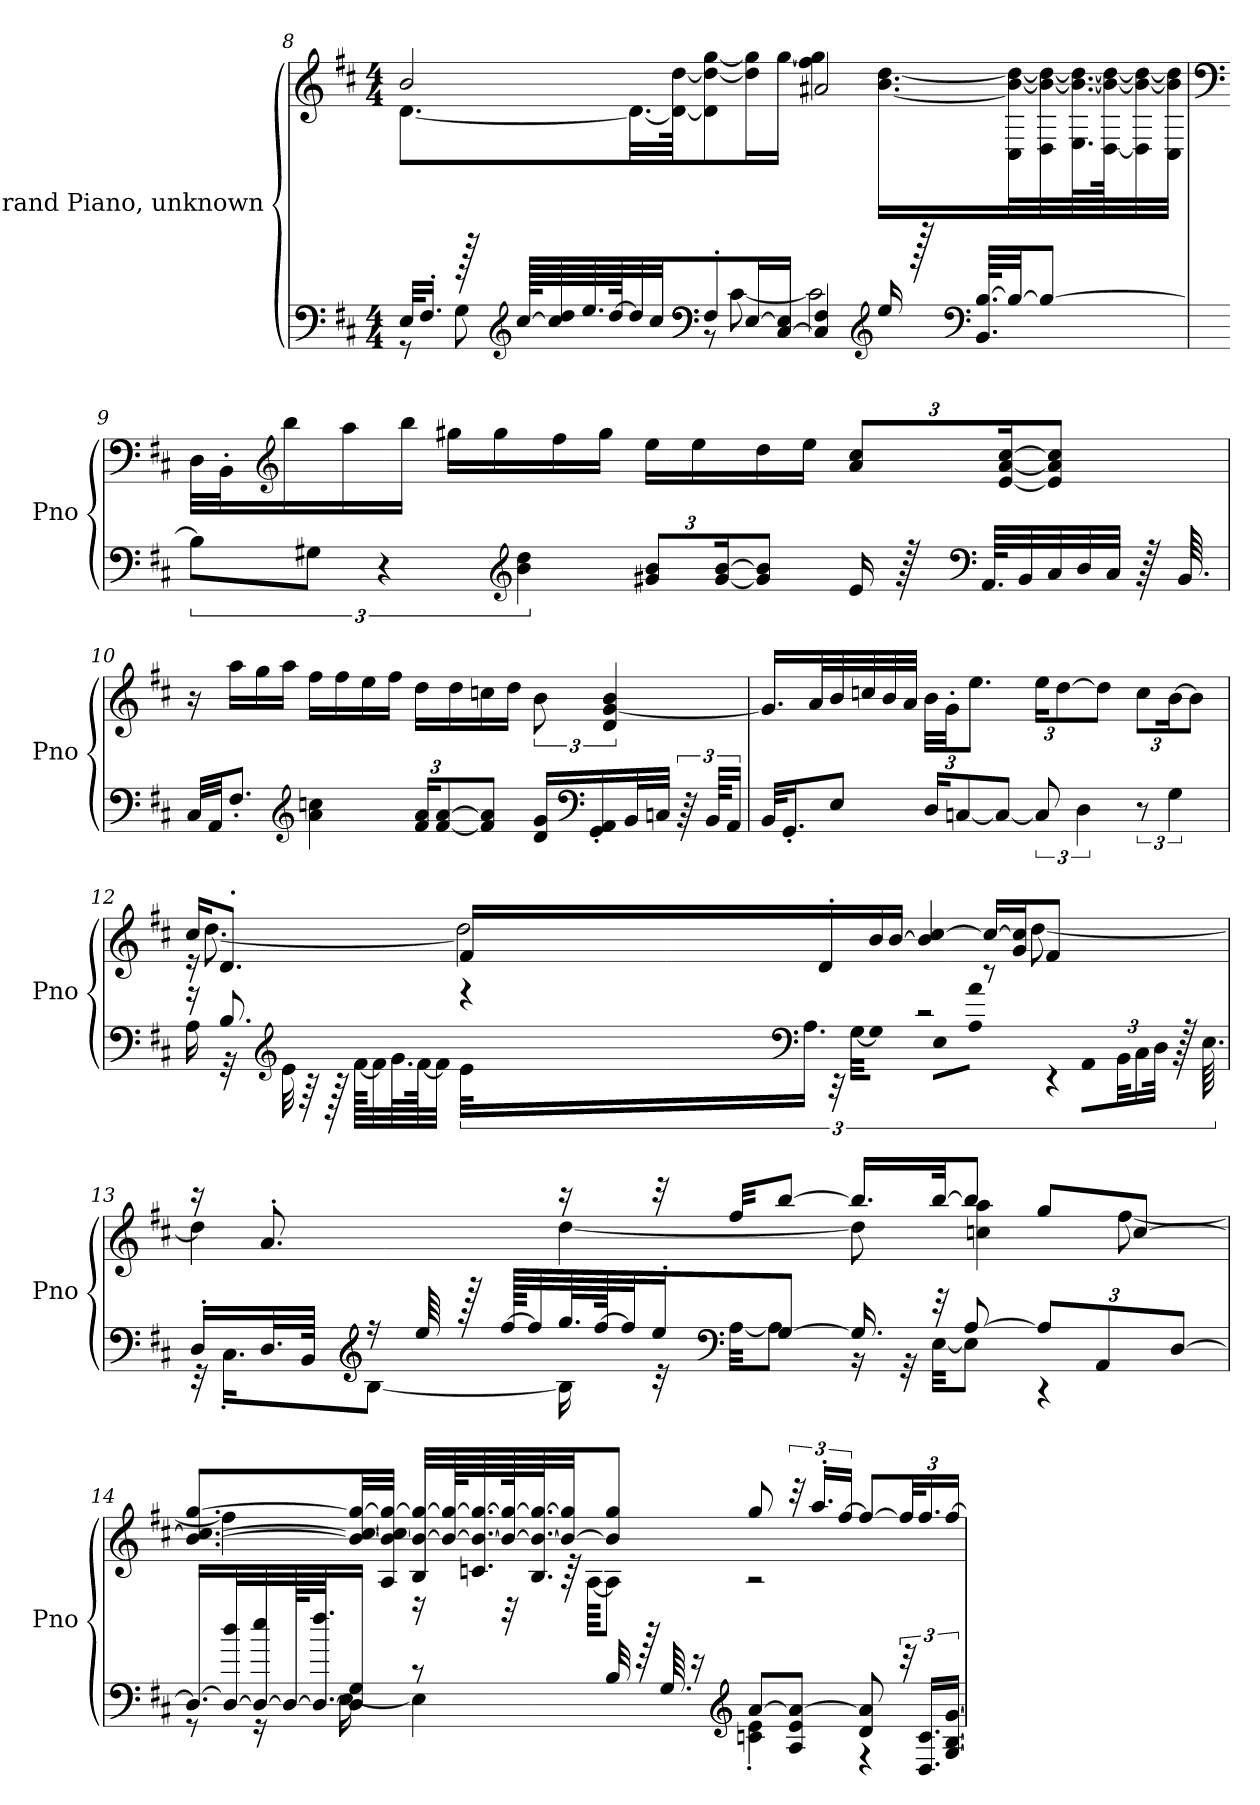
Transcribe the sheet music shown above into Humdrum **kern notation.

**kern	**kern
*part1	*part1
*staff2	*staff1
*I"Grand Piano, unknown	*
*I'Pno	*
!!LO:LB:g=z
*clefF4	*clefG2
*k[f#c#]	*k[f#c#]
*M4/4	*M4/4
=8	=8
*^	*^
32E/KLL	8r	2b/	[8.d\L
16.F#'/JJ	.	.	.
128r	8G\	.	.
*clefG2	*	*	*
[128cc#/KLLLL	.	.	.
64cc#/] 64dd/	.	.	.
64.ee/	.	.	.
[128dd/JK	.	.	.
32dd/]	.	.	32.d\LL_
32cc#/JJ	.	.	.
.	.	.	64d\_ [64dd\JJK
*clefF4	*	*	*
8F#'/	8r	.	8d\] 8dd\_ [8gg\
[16E/L	[8c#\	.	16dd\] 16gg\]L
[16C#/ 16E/]JJ	.	.	[16gg\JJ
4C#/] 4F#/	2c#\]	2a#X/	4ff#\ 4gg\]
*clefG2	*	*	*
16ee/	.	.	[16.b\ [16.dd\LL
128r	.	.	.
*clefF4	*	*	*
64.BB/ [64.B/KLLL	.	.	.
32B/JJ_	.	.	32C#\ 32b\_ 32dd\_L
8B/J_	.	.	32D\ 32b\_ 32dd\_
.	.	.	64.E\ 64.b\_ 64.dd\_L
.	.	.	[128D\ 128b\_ 128dd\_JK
.	.	.	32D\] 32b\_ 32dd\_
.	.	.	32C#\ 32b\] 32dd\]JJJ
*v	*v	*	*
*	*v	*v
!!LO:LB:g=z
=9	=9
*	*clefF4
12B\L]	32D\LLL
.	32BB'\J
*	*clefG2
.	16bb\
12G#X\J	.
.	16aa\
6r	.
.	16bb\JJ
.	16gg#X\LL
.	16gg#\
*clefG2	*
6b\ 6dd\	.
.	16ff#\
.	16gg#\JJ
*Xbrackettup	*
12g#X/ 12b/L	16ee\LL
.	16ee\
[24g#/ [24b/K	.
8g#/] 8b/]J	16dd\
.	16ee\JJ
*	*Xbrackettup
16e/	12a/ 12cc#/L
128r	.
*clefF4	*
64.AA/KLLL	.
.	[24e/ [24a/ [24cc#/K
32BB/	.
32C#/	8e/] 8a/] 8cc#/]J
32D/	.
32C#/JJJ	.
128r	.
64.BB/	.
!!LO:LB:g=z
=10	=10
32C#/LLL	16r
32AA/JJ	.
8.F#'/J	16aa\LL
.	16gg\
.	16aa\JJ
*clefG2	*
4a\ 4ccn\	16ff#\LL
.	16ff#\
.	16ee\
.	16ff#\JJ
24f#/ 24a/KL	16dd\LL
[12f#/ [12a/	.
.	16dd\
8f#/] 8a/]J	16ccn\
.	16dd\JJ
*	*brackettup
16d/ 16g/LL	12b\
*clefF4	*
16GG/' 16AA/'	.
.	6d/ [6g/ 6b/
32BB/L	.
32Cn/JJJ	.
*brackettup	*
96r	.
96BB/KKLL	.
24AA/JJ	.
=11	=11
32BB/KLL	16.g/LL]
16.GG'/J	.
.	32a/L
8E/J	32b/
.	32ccn/
.	32b/
.	32a/JJJ
*Xbrackettup	*
24D/KL	32b\LLL
.	32g'\JJ
[12Cn/	.
.	8.ee\J
8C/J_	.
*brackettup	*Xbrackettup
12C/]	24ee\KL
.	[12dd\
6D\	.
.	8dd\J]
12r	12cc\L
6G\	[24b\K
.	8b\J]
!!LO:LB:g=z
=12	=12
*^	*^
16r	16A\	16cc#/KL	16r
8.B/	32r	8.d'/J	[8.dd\
*clefG2	*	*	*
.	32e\	.	.
.	64r	.	.
.	128r	.	.
.	[128f#\KKLLL	.	.
.	32f#\]	.	.
.	64.g\L	.	.
.	[128f#\JK	.	.
.	32f#\JJJ]	.	.
4r	48e\KLL	16f#/LL	2dd\]
*clefF4	*	*	*
.	24.A\JJ	.	.
.	.	16d'/	.
.	48r	.	.
.	[48G\KKL	.	.
.	8G\J]	16b/	.
.	.	[16b/JJ	.
2r	8E\L	4b/] [4cc#/	.
.	8A\ 8a\J	.	.
.	16r	16cc#/LL_	8r
.	16AA\LL	16g/ 16cc#/]J	.
*	*Xbrackettup	*	*
.	48BB\K	8f#/J	[8dd\
.	24C#\	.	.
.	32D\JJk	.	.
.	128r	.	.
.	64.E\	.	.
!!LO:PB:g=z	!!
=13	=13	=13	=13
16D'/LL	32r	16r	4dd\]
.	16.C#'\KL	.	.
32.D/L	.	8.a'/	.
64BB/JJJk	.	.	.
*clefG2	*	*	*
16r	[8B\J	.	.
64ee/	.	.	.
128r	.	.	.
[128ff#/KKLLL	.	.	.
32ff#/]	.	.	.
64.gg/L	16B\]	16r	[4dd\
[128ff#/JK	.	.	.
32ff#/J]	.	.	.
16ee'/J	32r	32r	.
*clefF4	*	*	*
.	[32A\KKL	32ff#/KKL	.
[8G/J	8A\J]	[8bb/J	.
16.G/]	16r	16.bb/LL]	8dd\]
.	32r	.	.
32r	[32E\KKL	[32bb/JK	.
[8A/	8E\J]	8bb/J]	4ccn\ 4aa\
12A/L]	4r	8gg/L	.
12AA/	.	.	.
.	.	[8cc/J	[8ff#\
[12D/J	.	.	.
!!LO:LB:g=z	!!
=14	=14	=14	=14
16.D/LL_	8r	[8.b/ 8.cc/_ [8.gg/L	4ff#\]
32D/_ 32dd/L	.	.	.
32D/_ 32ee/	16r	.	.
128D/KL_	.	.	.
64.D/_ 64.ff#/JJ	.	.	.
16D/] 16G/JJ	[16E\	32b/_ 32cc/_ 32gg/_LL	.
.	.	32A/ 32b/_ 32cc/] 32gg/_JJJ	.
8r	4E\]	32B/ 32b/_ 32gg/_LLL	16r
.	.	128b/_ 128gg/_KL	.
.	.	64.cn/ 64.b/_ 64.gg/_	.
.	.	128b/_ 128gg/_K	32r
.	.	64.B/ 64.b/_ 64.gg/_J	.
.	.	32b/_ 32gg/]JJ	64r
.	.	.	[64A\KKKL
32B/	.	8b/] 8gg/J	8A\J]
128r	.	.	.
64.G/	.	.	.
16r	.	.	.
*clefG2	*	*	*
[8a/L	4cn\' 4e\'	8gg/	2r
*	*	*brackettup	*
8A/ 8e/ 8a/_J	.	48r	.
.	.	24.aa'/LL	.
.	.	[24ff#/JJ	.
8d/ 8a/]	4r	8ff#/L_	.
*brackettup	*	*Xbrackettup	*
48r	.	48ff#/KL]	.
24.D/ 24.c/LL	.	24.ff#/	.
[24G/ [24B/ [24g/JJ	.	[24ff#/JJ	.
*v	*v	*	*
*	*v	*v
=	=
*-	*-
